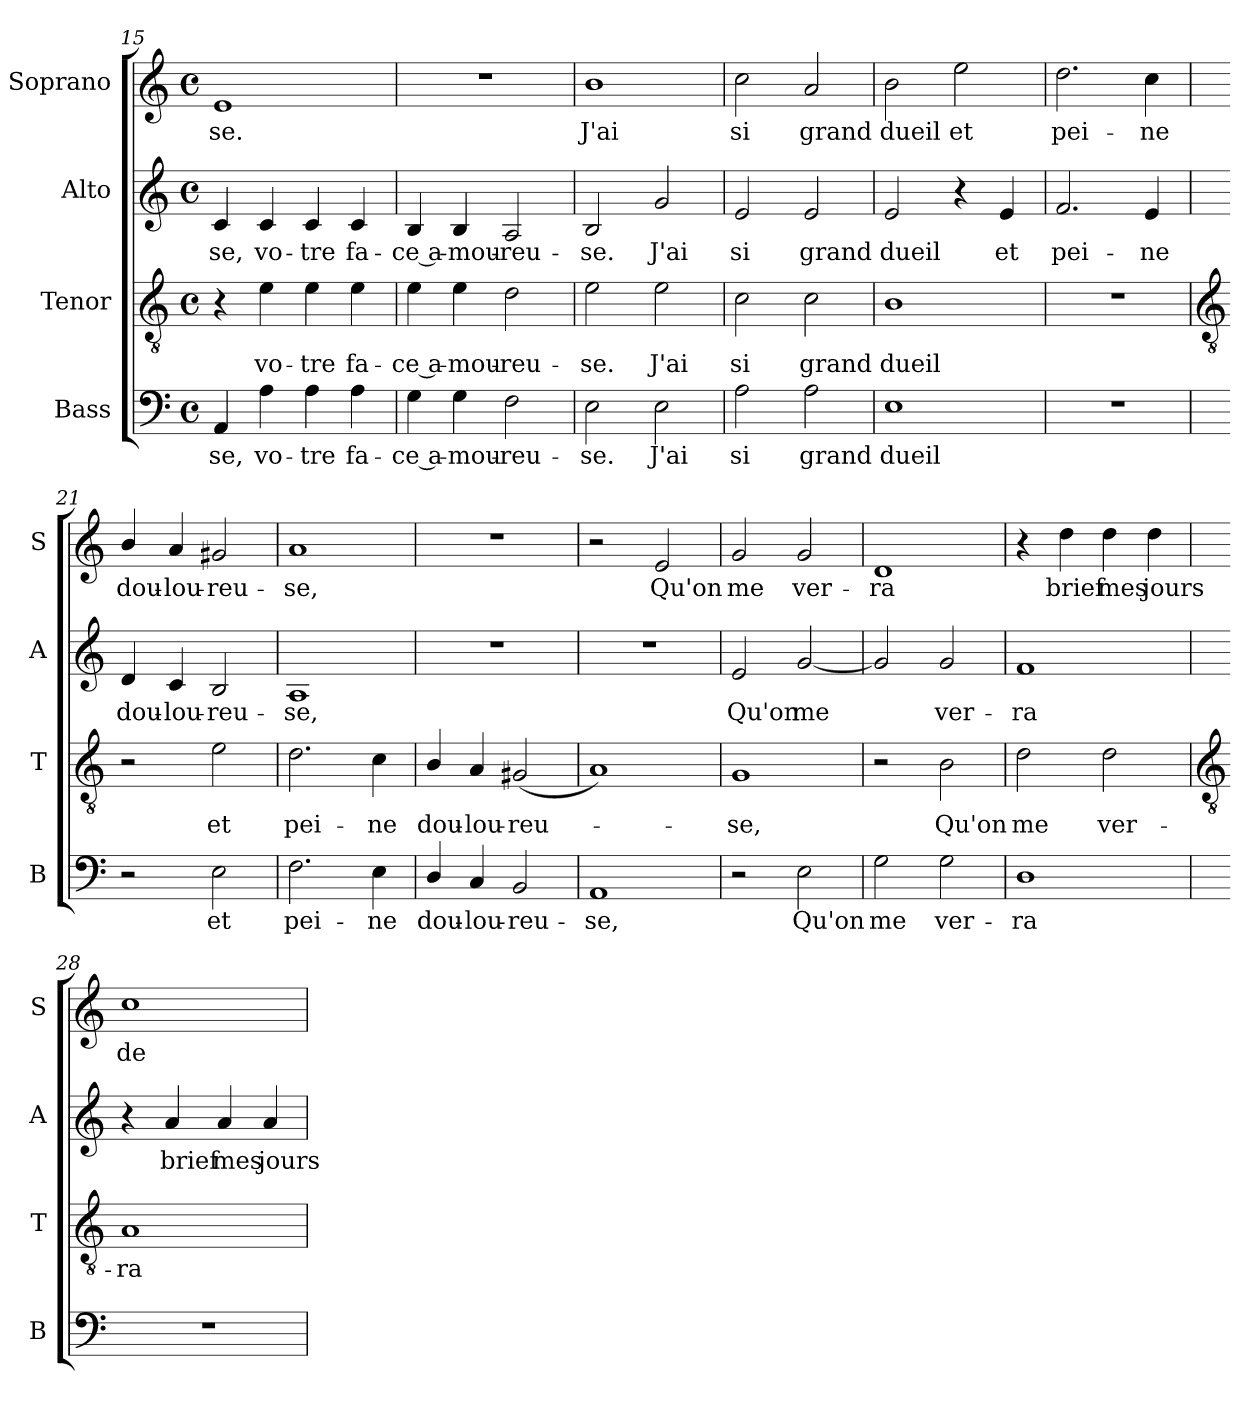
**kern	**text	**kern	**text	**kern	**text	**kern	**text
*part4	*part4	*part3	*part3	*part2	*part2	*part1	*part1
*staff4	*staff4	*staff3	*staff3	*staff2	*staff2	*staff1	*staff1
*I"Bass	*	*I"Tenor	*	*I"Alto	*	*I"Soprano	*
*I'B	*	*I'T	*	*I'A	*	*I'S	*
!!LO:LB:g=z
*clefF4	*	*clefGv2	*	*clefG2	*	*clefG2	*
*k[]	*	*k[]	*	*k[]	*	*k[]	*
*C:	*	*C:	*	*C:	*	*C:	*
*M4/4	*	*M4/4	*	*M4/4	*	*M4/4	*
*met(c)	*	*met(c)	*	*met(c)	*	*met(c)	*
=15	=15	=15	=15	=15	=15	=15	=15
!	!LO:LY:b	!	!	!	!LO:LY:b	!	!LO:LY:b
4AA	-se,	4r	.	4c	-se,	1e	-se.
!	!LO:LY:b	!	!LO:LY:b	!	!LO:LY:b	!	!
4A	vo-	4e	vo-	4c	vo-	.	.
!	!LO:LY:b	!	!LO:LY:b	!	!LO:LY:b	!	!
4A	-tre	4e	-tre	4c	-tre	.	.
!	!LO:LY:b	!	!LO:LY:b	!	!LO:LY:b	!	!
4A	fa-	4e	fa-	4c	fa-	.	.
=16	=16	=16	=16	=16	=16	=16	=16
!	!LO:LY:b	!	!LO:LY:b	!	!LO:LY:b	!	!
4G	-ce a-	4e	-ce a-	4B	-ce a-	1r	.
!	!LO:LY:b	!	!LO:LY:b	!	!LO:LY:b	!	!
4G	-mou-	4e	-mou-	4B	-mou-	.	.
!	!LO:LY:b	!	!LO:LY:b	!	!LO:LY:b	!	!
2F	-reu-	2d	-reu-	2A	-reu-	.	.
=17	=17	=17	=17	=17	=17	=17	=17
!	!LO:LY:b	!	!LO:LY:b	!	!LO:LY:b	!	!LO:LY:b
2E	-se.	2e	-se.	2B	-se.	1b	J'ai
!	!LO:LY:b	!	!LO:LY:b	!	!LO:LY:b	!	!
2E	J'ai	2e	J'ai	2g	J'ai	.	.
=18	=18	=18	=18	=18	=18	=18	=18
!	!LO:LY:b	!	!LO:LY:b	!	!LO:LY:b	!	!LO:LY:b
2A	si	2c	si	2e	si	2cc	si
!	!LO:LY:b	!	!LO:LY:b	!	!LO:LY:b	!	!LO:LY:b
2A	grand	2c	grand	2e	grand	2a	grand
=19	=19	=19	=19	=19	=19	=19	=19
!	!LO:LY:b	!	!LO:LY:b	!	!LO:LY:b	!	!LO:LY:b
1E	dueil	1B	dueil	2e	dueil	2b	dueil
!	!	!	!	!	!	!	!LO:LY:b
.	.	.	.	4r	.	2ee	et
!	!	!	!	!	!LO:LY:b	!	!
.	.	.	.	4e	et	.	.
=20	=20	=20	=20	=20	=20	=20	=20
!	!	!	!	!	!LO:LY:b	!	!LO:LY:b
1r	.	1r	.	2.f	pei-	2.dd	pei-
!	!	!	!	!	!LO:LY:b	!	!LO:LY:b
.	.	.	.	4e	-ne	4cc	-ne
!!LO:LB:g=z
=21	=21	=21	=21	=21	=21	=21	=21
*	*	*clefGv2	*	*	*	*	*
!	!	!	!	!	!LO:LY:b	!	!LO:LY:b
2r	.	2r	.	4d	dou-	4b/	dou-
!	!	!	!	!	!LO:LY:b	!	!LO:LY:b
.	.	.	.	4c	-lou-	4a	-lou-
!	!LO:LY:b	!	!LO:LY:b	!	!LO:LY:b	!	!LO:LY:b
2E	et	2e	et	2B	-reu-	2g#X	-reu-
=22	=22	=22	=22	=22	=22	=22	=22
!	!LO:LY:b	!	!LO:LY:b	!	!LO:LY:b	!	!LO:LY:b
2.F	pei-	2.d	pei-	1A	-se,	1a	-se,
!	!LO:LY:b	!	!LO:LY:b	!	!	!	!
4E	-ne	4c	-ne	.	.	.	.
=23	=23	=23	=23	=23	=23	=23	=23
!	!LO:LY:b	!	!LO:LY:b	!	!	!	!
4D/	dou-	4B/	dou-	1r	.	1r	.
!	!LO:LY:b	!	!LO:LY:b	!	!	!	!
4C	-lou-	4A	-lou-	.	.	.	.
!	!LO:LY:b	!	!LO:LY:b	!	!	!	!
2BB	-reu-	(<2G#X	-reu-	.	.	.	.
=24	=24	=24	=24	=24	=24	=24	=24
!	!LO:LY:b	!	!	!	!	!	!
1AA	-se,	1A)	.	1r	.	2r	.
!	!	!	!	!	!	!	!LO:LY:b
.	.	.	.	.	.	2e	Qu'on
=25	=25	=25	=25	=25	=25	=25	=25
!	!	!	!LO:LY:b	!	!LO:LY:b	!	!LO:LY:b
2r	.	1G	se,	2e	Qu'on	2g	me
!	!LO:LY:b	!	!	!	!LO:LY:b	!	!LO:LY:b
2E	Qu'on	.	.	[2g	me	2g	ver-
=26	=26	=26	=26	=26	=26	=26	=26
!	!LO:LY:b	!	!	!	!	!	!LO:LY:b
2G	me	2r	.	2g]	.	1d	-ra
!	!LO:LY:b	!	!LO:LY:b	!	!LO:LY:b	!	!
2G	ver-	2B	Qu'on	2g	ver-	.	.
=27	=27	=27	=27	=27	=27	=27	=27
!	!LO:LY:b	!	!LO:LY:b	!	!LO:LY:b	!	!
1D	-ra	2d	me	1f	-ra	4r	.
!	!	!	!	!	!	!	!LO:LY:b
.	.	.	.	.	.	4dd	brief
!	!	!	!LO:LY:b	!	!	!	!LO:LY:b
.	.	2d	ver-	.	.	4dd	mes
!	!	!	!	!	!	!	!LO:LY:b
.	.	.	.	.	.	4dd	jours
!!LO:LB:g=z
=28	=28	=28	=28	=28	=28	=28	=28
*	*	*clefGv2	*	*	*	*	*
!	!	!	!LO:LY:b	!	!	!	!LO:LY:b
1r	.	1A	-ra	4r	.	1cc	de-
!	!	!	!	!	!LO:LY:b	!	!
.	.	.	.	4a	brief	.	.
!	!	!	!	!	!LO:LY:b	!	!
.	.	.	.	4a	mes	.	.
!	!	!	!	!	!LO:LY:b	!	!
.	.	.	.	4a	jours	.	.
=	=	=	=	=	=	=	=
*-	*-	*-	*-	*-	*-	*-	*-
